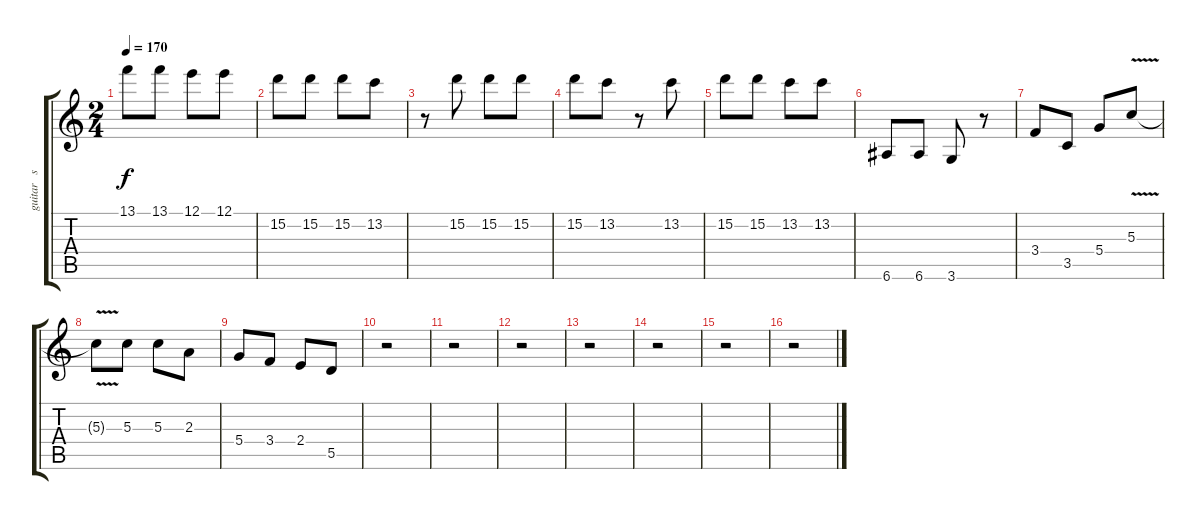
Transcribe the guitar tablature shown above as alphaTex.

\track ("guitar   solo    two" "guitar   s") {instrument overdrivenguitar}
\staff {score tabs}
\tuning (E4 B3 G3 D3 A2 E2) {hide}
\ts (2 4)
\tempo 170
\clef g2
\ks c
13.1.8{dy f} 13.1.8 12.1.8 12.1.8 |
15.2.8 15.2.8 15.2.8 13.2.8 |
r.8 15.2.8 15.2.8 15.2.8 |
15.2.8 13.2.8 r.8 13.2.8 |
15.2.8 15.2.8 13.2.8 13.2.8 |
6.6.8 6.6.8 3.6.8 r.8 |
3.4.8 3.5.8 5.4.8 5.3{v}.8 |
5.3{t}.8 5.3.8 5.3.8 2.3.8 |
5.4.8 3.4.8 2.4.8 5.5.8 |
r.2 |
r.2 |
r.2 |
r.2 |
r.2 |
r.2 |
r.2
